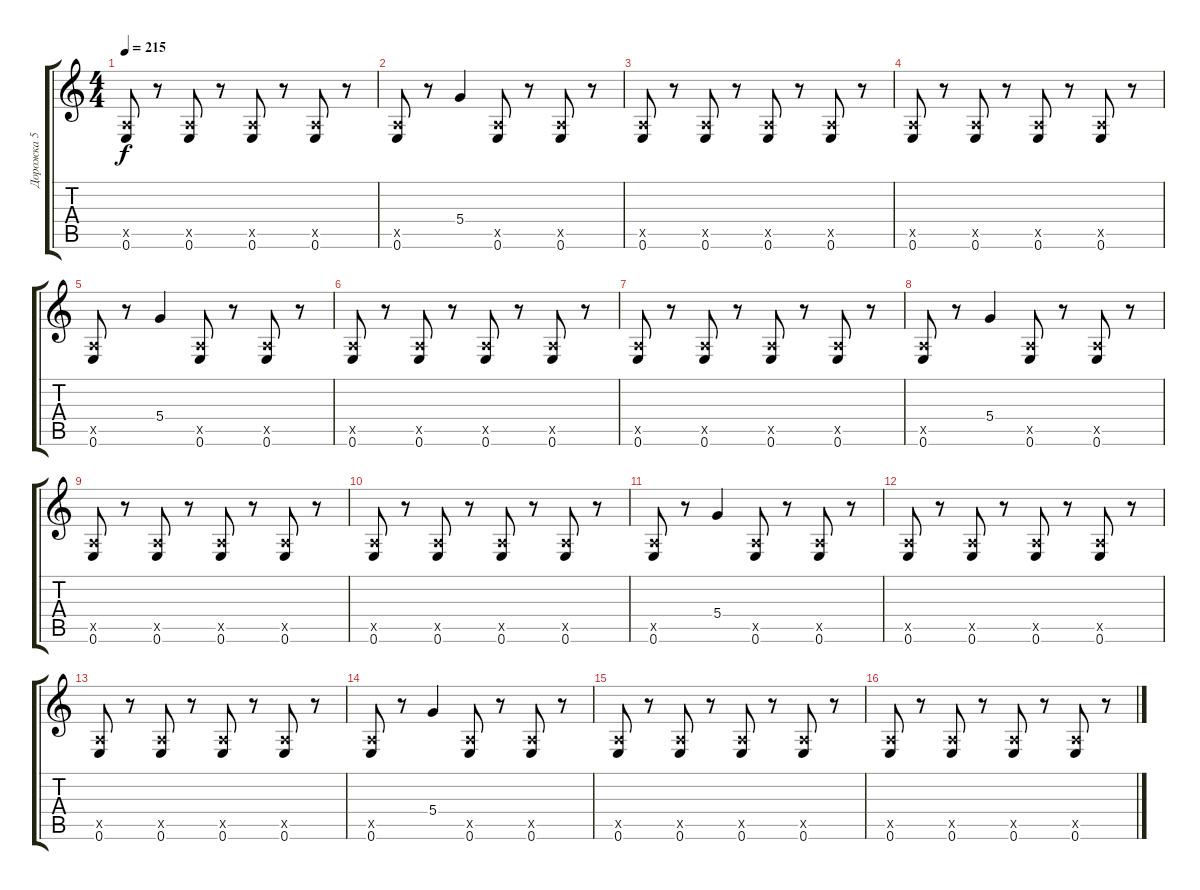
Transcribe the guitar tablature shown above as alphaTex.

\track ("Дорожка 5" "Дорожка 5") {instrument electricguitarclean}
\staff {score tabs}
\tuning (E4 B3 G3 D3 A2 E2) {hide}
\ts (4 4)
\tempo 215
\clef g2
\ks c
(0.5{x} 0.6).8{dy f} r.8 (0.5{x} 0.6).8 r.8 (0.5{x} 0.6).8 r.8 (0.5{x} 0.6).8 r.8 |
(0.5{x} 0.6).8 r.8 5.4.4 (0.5{x} 0.6).8 r.8 (0.5{x} 0.6).8 r.8 |
(0.5{x} 0.6).8 r.8 (0.5{x} 0.6).8 r.8 (0.5{x} 0.6).8 r.8 (0.5{x} 0.6).8 r.8 |
(0.5{x} 0.6).8 r.8 (0.5{x} 0.6).8 r.8 (0.5{x} 0.6).8 r.8 (0.5{x} 0.6).8 r.8 |
(0.5{x} 0.6).8 r.8 5.4.4 (0.5{x} 0.6).8 r.8 (0.5{x} 0.6).8 r.8 |
(0.5{x} 0.6).8 r.8 (0.5{x} 0.6).8 r.8 (0.5{x} 0.6).8 r.8 (0.5{x} 0.6).8 r.8 |
(0.5{x} 0.6).8 r.8 (0.5{x} 0.6).8 r.8 (0.5{x} 0.6).8 r.8 (0.5{x} 0.6).8 r.8 |
(0.5{x} 0.6).8 r.8 5.4.4 (0.5{x} 0.6).8 r.8 (0.5{x} 0.6).8 r.8 |
(0.5{x} 0.6).8 r.8 (0.5{x} 0.6).8 r.8 (0.5{x} 0.6).8 r.8 (0.5{x} 0.6).8 r.8 |
(0.5{x} 0.6).8 r.8 (0.5{x} 0.6).8 r.8 (0.5{x} 0.6).8 r.8 (0.5{x} 0.6).8 r.8 |
(0.5{x} 0.6).8 r.8 5.4.4 (0.5{x} 0.6).8 r.8 (0.5{x} 0.6).8 r.8 |
(0.5{x} 0.6).8 r.8 (0.5{x} 0.6).8 r.8 (0.5{x} 0.6).8 r.8 (0.5{x} 0.6).8 r.8 |
(0.5{x} 0.6).8 r.8 (0.5{x} 0.6).8 r.8 (0.5{x} 0.6).8 r.8 (0.5{x} 0.6).8 r.8 |
(0.5{x} 0.6).8 r.8 5.4.4 (0.5{x} 0.6).8 r.8 (0.5{x} 0.6).8 r.8 |
(0.5{x} 0.6).8 r.8 (0.5{x} 0.6).8 r.8 (0.5{x} 0.6).8 r.8 (0.5{x} 0.6).8 r.8 |
(0.5{x} 0.6).8 r.8 (0.5{x} 0.6).8 r.8 (0.5{x} 0.6).8 r.8 (0.5{x} 0.6).8 r.8
